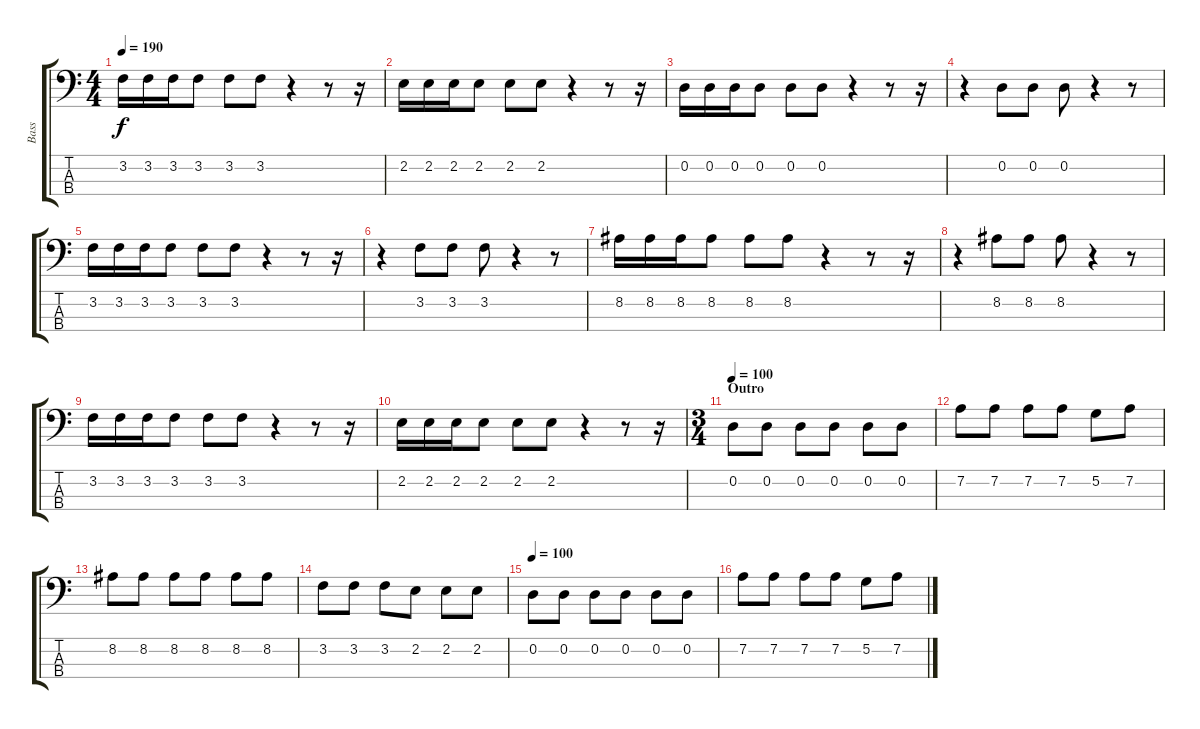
\track ("Bass" "Bass") {instrument electricbasspick}
\staff {score tabs}
\tuning (G2 D2 A1 D1) {hide}
\ts (4 4)
\tempo 190
\clef f4
\ks c
3.2.16{dy f} 3.2.16 3.2.16 3.2.8 3.2.8 3.2.8 r.4 r.8 r.16 |
2.2.16 2.2.16 2.2.16 2.2.8 2.2.8 2.2.8 r.4 r.8 r.16 |
0.2.16 0.2.16 0.2.16 0.2.8 0.2.8 0.2.8 r.4 r.8 r.16 |
r.4 0.2.8 0.2.8 0.2.8 r.4 r.8 |
3.2.16 3.2.16 3.2.16 3.2.8 3.2.8 3.2.8 r.4 r.8 r.16 |
r.4 3.2.8 3.2.8 3.2.8 r.4 r.8 |
8.2.16 8.2.16 8.2.16 8.2.8 8.2.8 8.2.8 r.4 r.8 r.16 |
r.4 8.2.8 8.2.8 8.2.8 r.4 r.8 |
3.2.16 3.2.16 3.2.16 3.2.8 3.2.8 3.2.8 r.4 r.8 r.16 |
2.2.16 2.2.16 2.2.16 2.2.8 2.2.8 2.2.8 r.4 r.8 r.16 |
\ts (3 4)
\section ("" "Outro")
\tempo 100
0.2.8 0.2.8 0.2.8 0.2.8 0.2.8 0.2.8 |
7.2.8 7.2.8 7.2.8 7.2.8 5.2.8 7.2.8 |
8.2.8 8.2.8 8.2.8 8.2.8 8.2.8 8.2.8 |
3.2.8 3.2.8 3.2.8 2.2.8 2.2.8 2.2.8 |
\tempo 100
0.2.8 0.2.8 0.2.8 0.2.8 0.2.8 0.2.8 |
7.2.8 7.2.8 7.2.8 7.2.8 5.2.8 7.2.8
